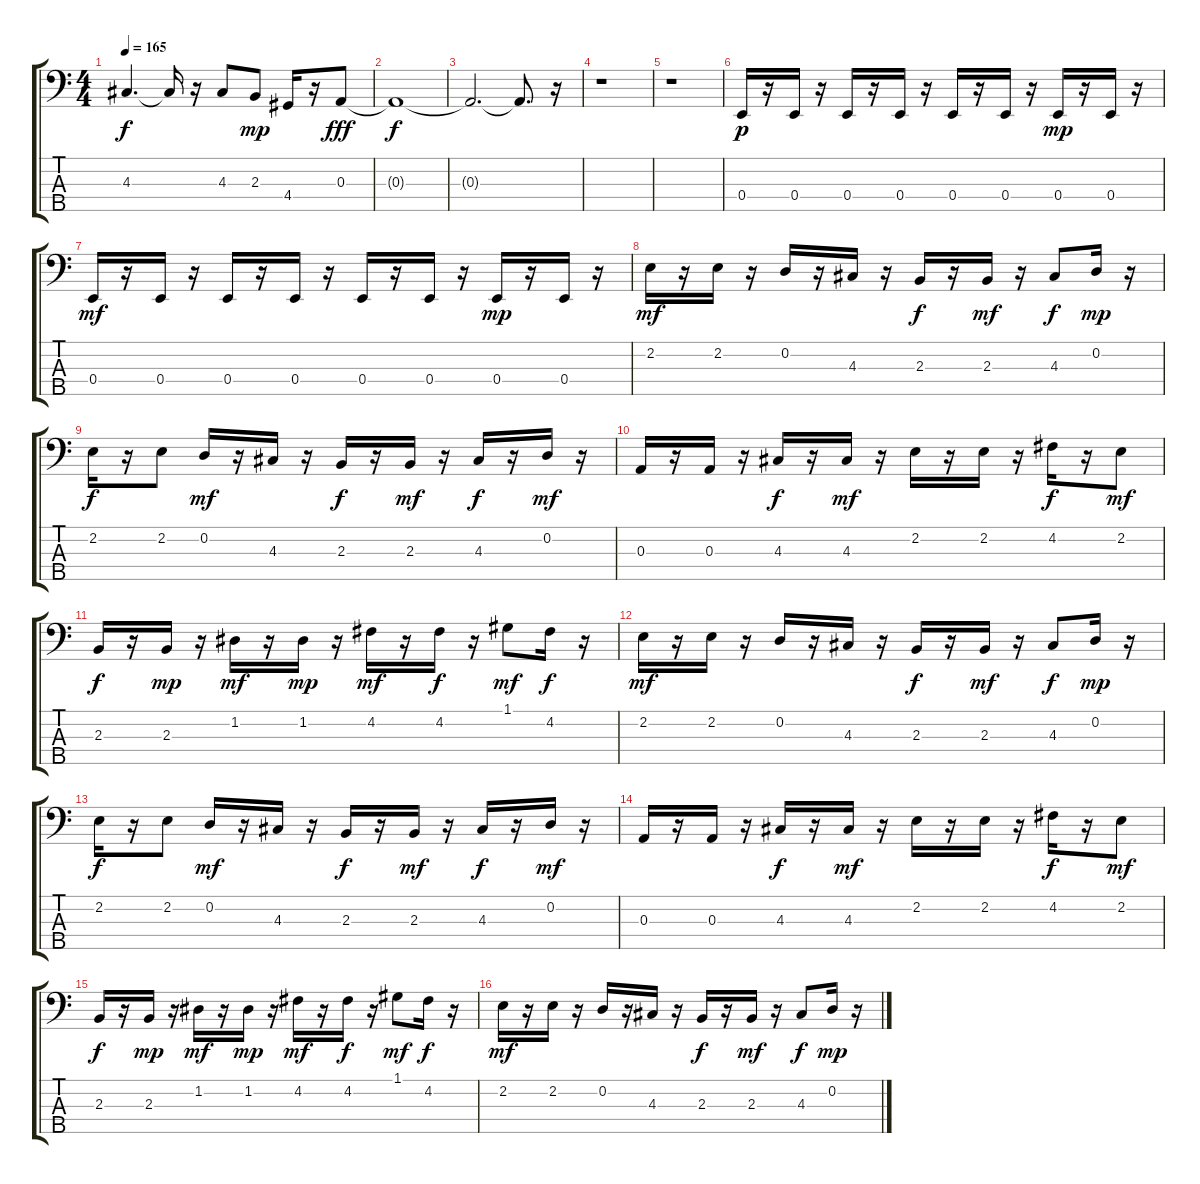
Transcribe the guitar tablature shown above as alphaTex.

\track "" {instrument electricbassfinger}
\staff {score tabs}
\tuning (G2 D2 A1 E1 B0) {hide}
\ts (4 4)
\tempo 165
\clef f4
\ks c
4.3.4{d dy f} 4.3{t}.16 r.16 4.3.8 2.3.8{dy mp} 4.4.16 r.16 0.3.8{dy fff} |
0.3{t}.1{dy f} |
0.3{t}.2{d} 0.3{t}.8{d} r.16 |
r.1 |
r.1 |
0.4.16{dy p} r.16 0.4.16 r.16 0.4.16 r.16 0.4.16 r.16 0.4.16 r.16 0.4.16 r.16 0.4.16{dy mp} r.16 0.4.16 r.16 |
0.4.16{dy mf} r.16 0.4.16 r.16 0.4.16 r.16 0.4.16 r.16 0.4.16 r.16 0.4.16 r.16 0.4.16{dy mp} r.16 0.4.16 r.16 |
2.2.16{dy mf} r.16 2.2.16 r.16 0.2.16 r.16 4.3.16 r.16 2.3.16{dy f} r.16 2.3.16{dy mf} r.16 4.3.8{dy f} 0.2.16{dy mp} r.16 |
2.2.16{dy f} r.16 2.2.8 0.2.16{dy mf} r.16 4.3.16 r.16 2.3.16{dy f} r.16 2.3.16{dy mf} r.16 4.3.16{dy f} r.16 0.2.16{dy mf} r.16 |
0.3.16 r.16 0.3.16 r.16 4.3.16{dy f} r.16 4.3.16{dy mf} r.16 2.2.16 r.16 2.2.16 r.16 4.2.16{dy f} r.16 2.2.8{dy mf} |
2.3.16{dy f} r.16 2.3.16{dy mp} r.16 1.2.16{dy mf} r.16 1.2.16{dy mp} r.16 4.2.16{dy mf} r.16 4.2.16{dy f} r.16 1.1.8{dy mf} 4.2.16{dy f} r.16 |
2.2.16{dy mf} r.16 2.2.16 r.16 0.2.16 r.16 4.3.16 r.16 2.3.16{dy f} r.16 2.3.16{dy mf} r.16 4.3.8{dy f} 0.2.16{dy mp} r.16 |
2.2.16{dy f} r.16 2.2.8 0.2.16{dy mf} r.16 4.3.16 r.16 2.3.16{dy f} r.16 2.3.16{dy mf} r.16 4.3.16{dy f} r.16 0.2.16{dy mf} r.16 |
0.3.16 r.16 0.3.16 r.16 4.3.16{dy f} r.16 4.3.16{dy mf} r.16 2.2.16 r.16 2.2.16 r.16 4.2.16{dy f} r.16 2.2.8{dy mf} |
2.3.16{dy f} r.16 2.3.16{dy mp} r.16 1.2.16{dy mf} r.16 1.2.16{dy mp} r.16 4.2.16{dy mf} r.16 4.2.16{dy f} r.16 1.1.8{dy mf} 4.2.16{dy f} r.16 |
2.2.16{dy mf} r.16 2.2.16 r.16 0.2.16 r.16 4.3.16 r.16 2.3.16{dy f} r.16 2.3.16{dy mf} r.16 4.3.8{dy f} 0.2.16{dy mp} r.16
